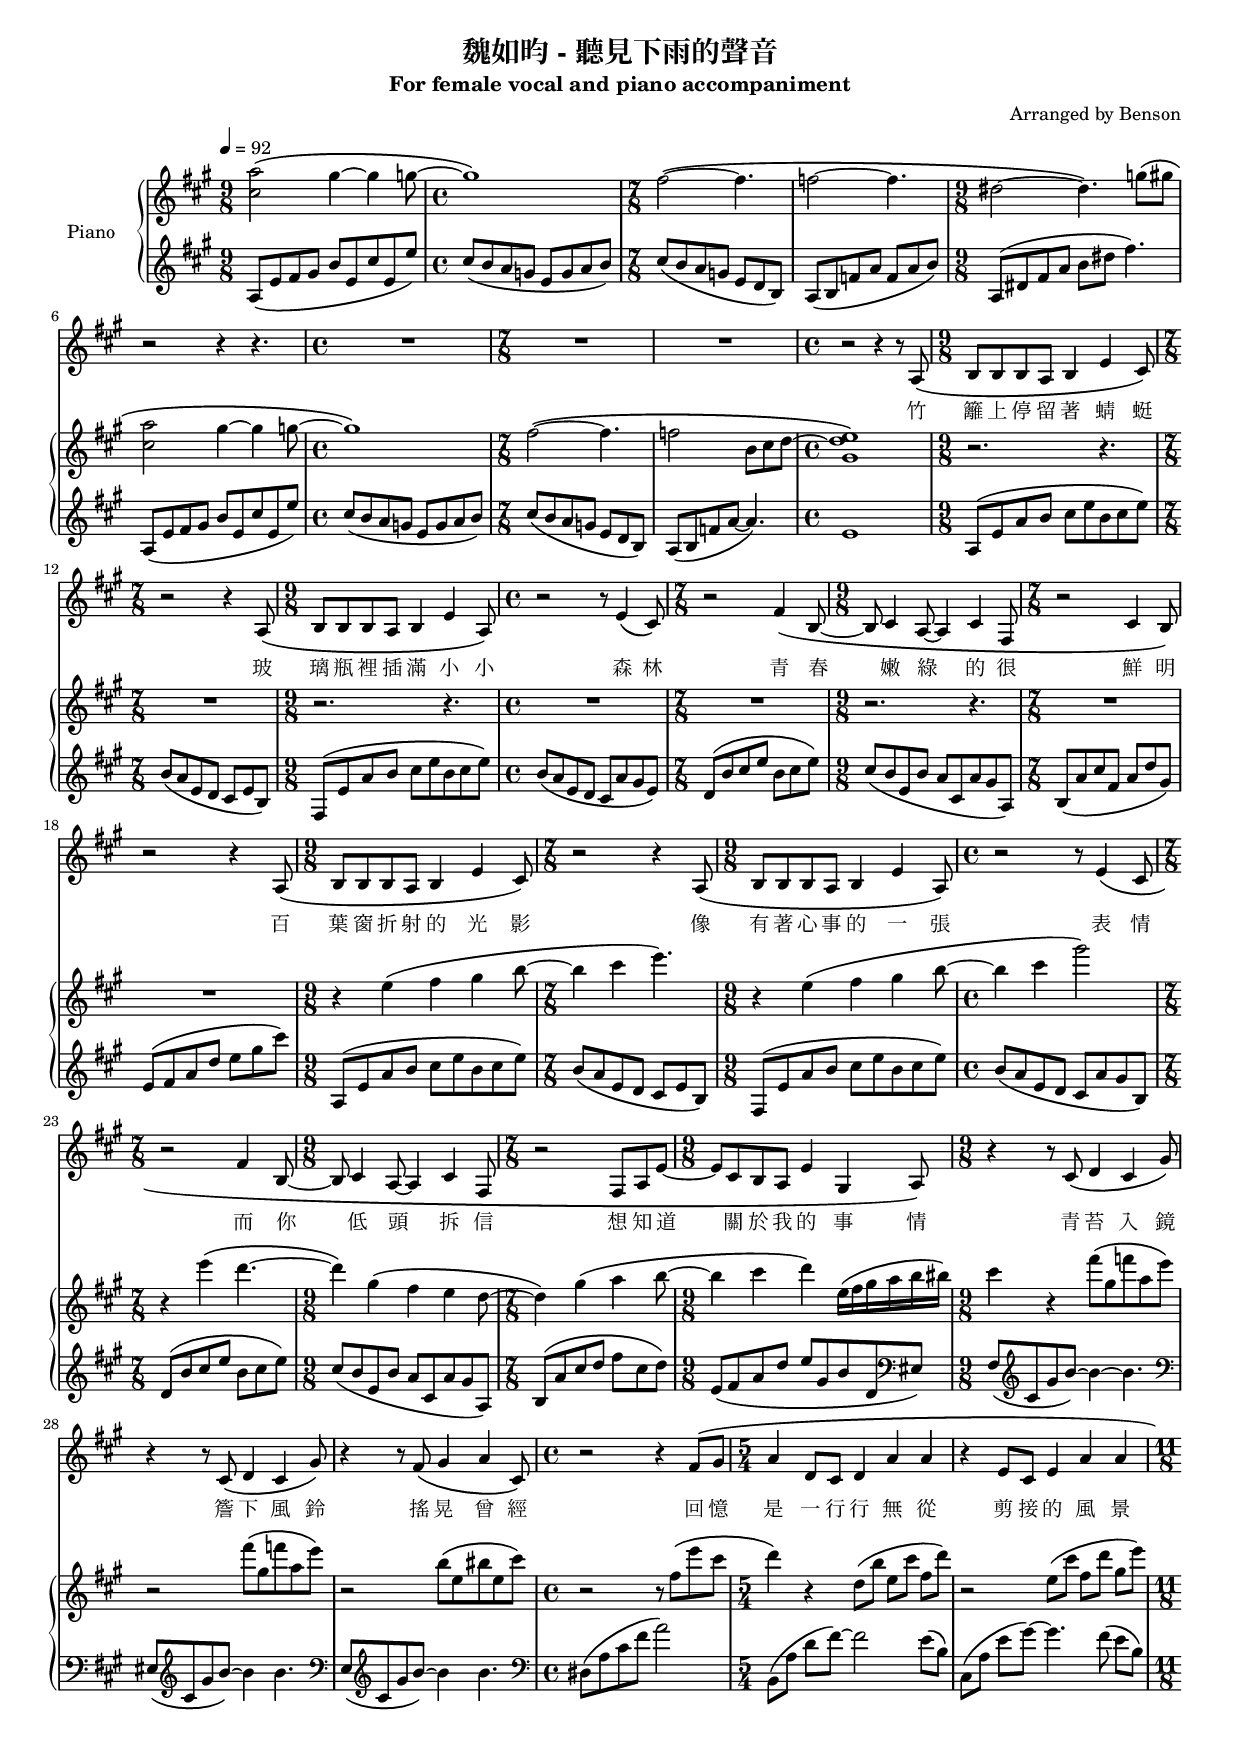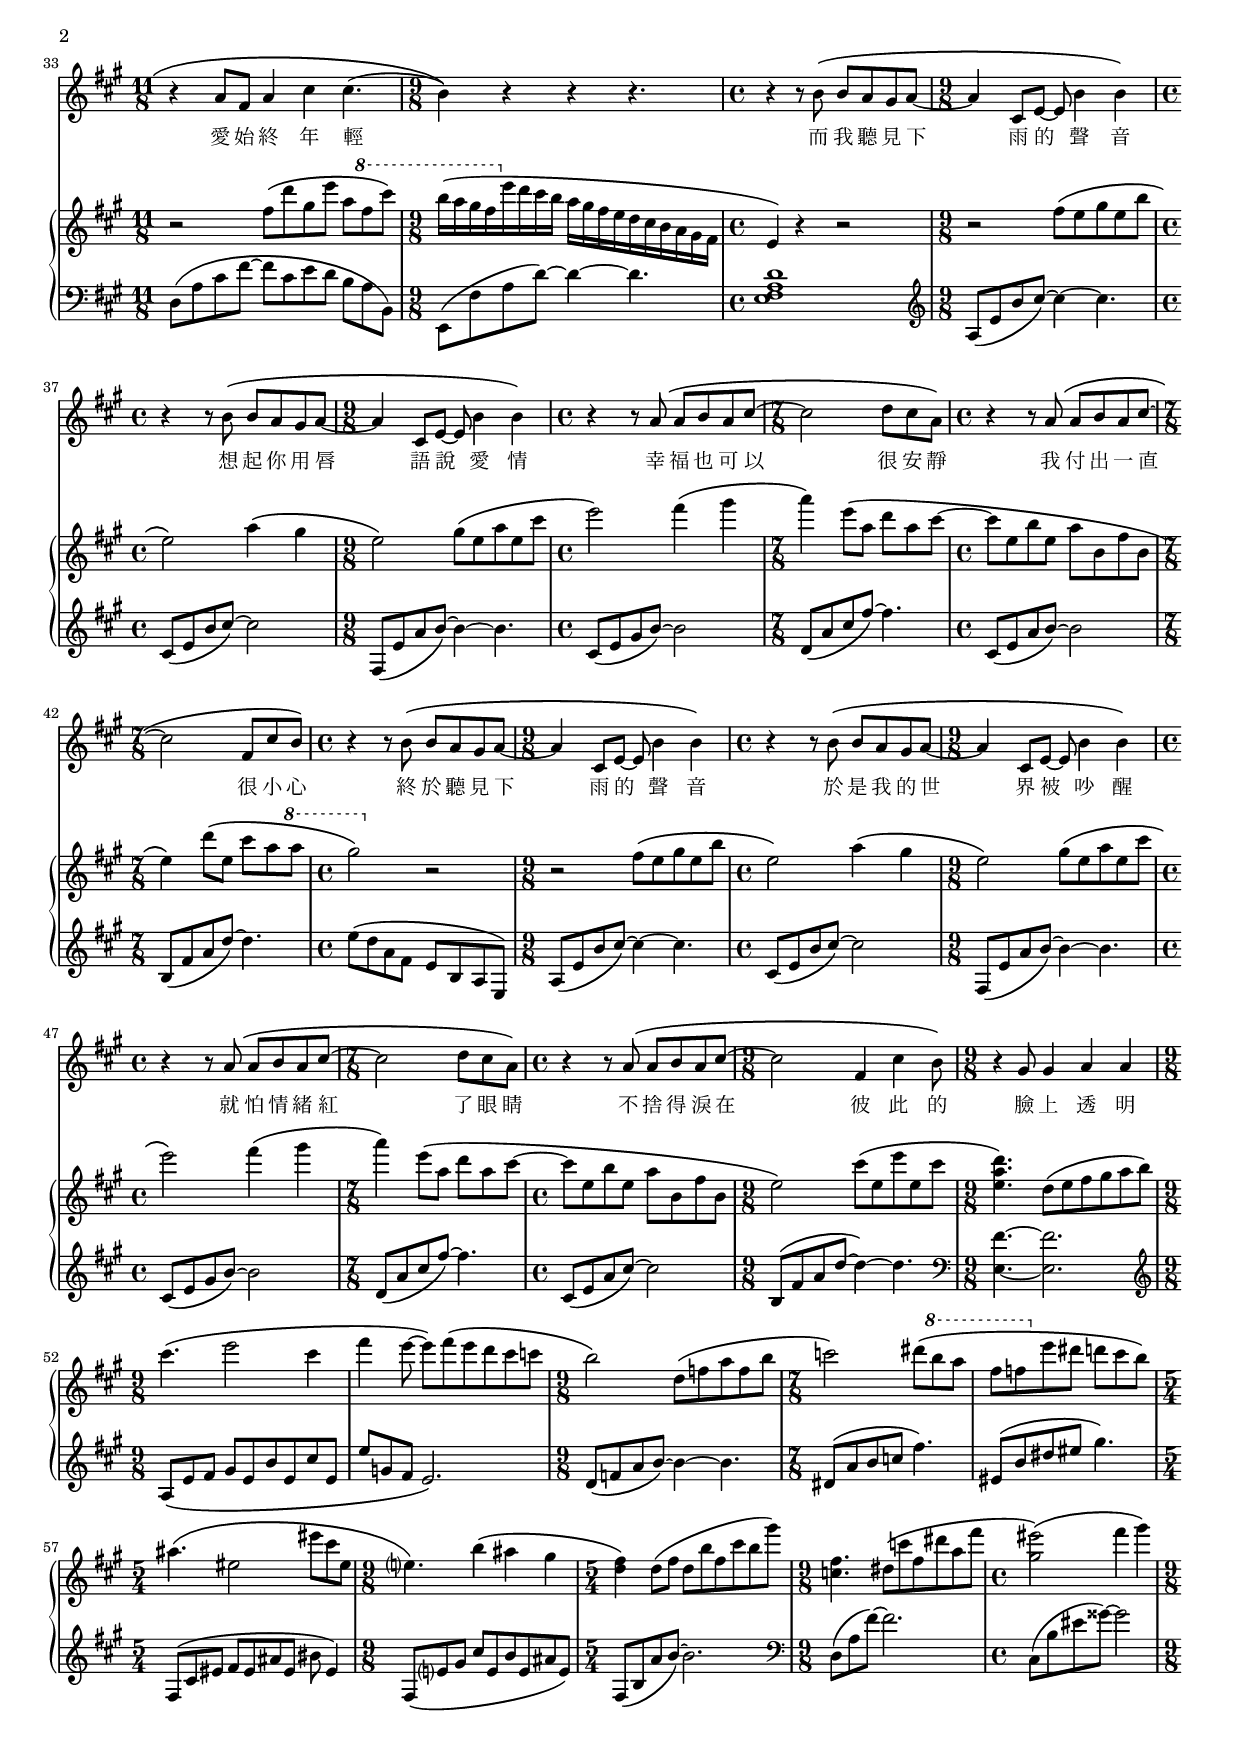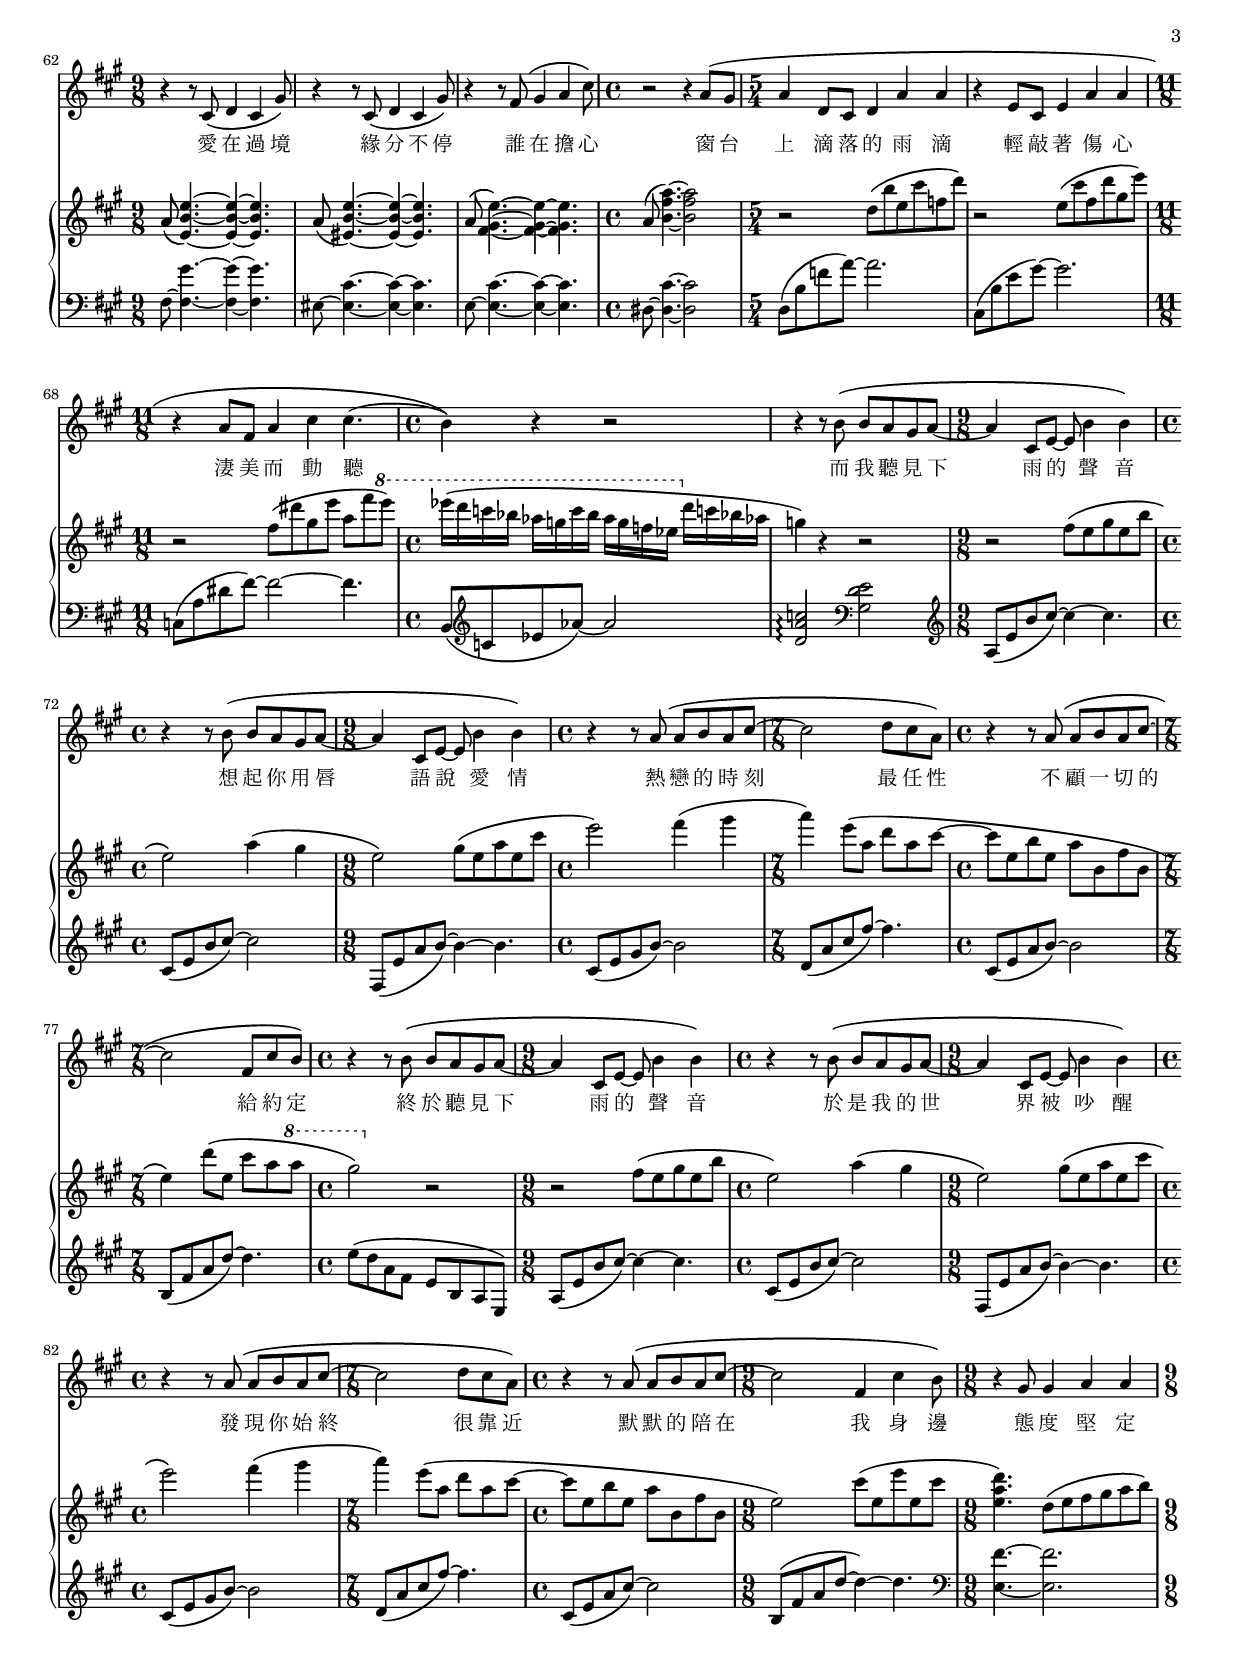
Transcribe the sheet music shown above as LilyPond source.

\version "2.18.2"
\include "articulate.ly"
#(set-global-staff-size 16)

%%%%%%%%%%%%%%%%%%%%%%%%%%%%%%%%%%%%%%%%%%%%%%%%%%%%%%%%%%%%%%%%%%%%%%%%%%%%%%%%%%%%%%%%%%
%%  http://lsr.di.unimi.it/LSR/Item?id=445

%LSR by Jay Anderson.
%modyfied by Simon Albrecht on March 2014.
%=> http://lilypond.1069038.n5.nabble.com/LSR-445-error-td160662.html

#(define (octave-up m t)
 (let* ((octave (1- t))
      (new-note (ly:music-deep-copy m))
      (new-pitch (ly:make-pitch
        octave
        (ly:pitch-notename (ly:music-property m 'pitch))
        (ly:pitch-alteration (ly:music-property m 'pitch)))))
  (set! (ly:music-property new-note 'pitch) new-pitch)
  new-note))

#(define (octavize-chord elements t)
 (cond ((null? elements) elements)
     ((eq? (ly:music-property (car elements) 'name) 'NoteEvent)
       (cons (car elements)
             (cons (octave-up (car elements) t)
                   (octavize-chord (cdr elements) t))))
     (else (cons (car elements) (octavize-chord (cdr elements ) t)))))

#(define (octavize music t)
 (if (eq? (ly:music-property music 'name) 'EventChord)
       (ly:music-set-property! music 'elements (octavize-chord
(ly:music-property music 'elements) t)))
 music)

makeOctaves = #(define-music-function (parser location arg mus) (integer? ly:music?)
 (music-map (lambda (x) (octavize x arg)) (event-chord-wrap! mus)))
%%%%%%%%%%%%%%%%%%%%%%%%%%%%%%%%%%%%%%%%%%%%%%%%%%%%%%%%%%%%%%%%%%%%%%%%%%%%%%%%%%%%%%%%%%

cr = \change Staff = "right"
cl = \change Staff = "left"
rhMark = \markup { 
  \path #0.1 #'((moveto -1 0)(rlineto 0 -1.5)(rlineto 0.5 0))
}

\header {
  title = "魏如昀 - 聽見下雨的聲音"
  subtitle = "For female vocal and piano accompaniment"
  arranger = "Arranged by Benson"
}

meter-nine-four-plus-five = \overrideTimeSignatureSettings
        9/8        % timeSignatureFraction
        1/8        % baseMomentFraction
        #'(4 5)    % beatStructure
        #'()       % beamExceptions
meter-nine-three-plus-six = \overrideTimeSignatureSettings
        9/8        % timeSignatureFraction
        1/8        % baseMomentFraction
        #'(3 6)    % beatStructure
        #'()       % beamExceptions
meter-seven-four-plus-three = \overrideTimeSignatureSettings
        7/8        % timeSignatureFraction
        1/8        % baseMomentFraction
        #'(4 3)    % beatStructure
        #'()       % beamExceptions
meter-eleven-four-plus-three = \overrideTimeSignatureSettings
        11/8        % timeSignatureFraction
        1/8        % baseMomentFraction
        #'(4 4 3)    % beatStructure
        #'()       % beamExceptions
meter-five-episode = \overrideTimeSignatureSettings
        10/8        % timeSignatureFraction
        1/8        % baseMomentFraction
        #'(3 4 3)    % beatStructure
        #'()       % beamExceptions
meter-five-two-plus-three = \overrideTimeSignatureSettings
        5/4        % timeSignatureFraction
        1/4        % baseMomentFraction
        #'(2 3)    % beatStructure
        #'()       % beamExceptions

melody-intro = \relative c {
  \time 9/8
  r2 r4 r4.
  \time 4/4
  R1
  \time 7/8
  R2..
  R2..
  \time 9/8
  r2 r4 r4.

  r2 r4 r4.
  \time 4/4
  R1
  \time 7/8
  R2..
  R2..
}

melody-verse-one = \relative c' {
  \time 4/4
	r2 r4 r8
	a8\(
	\time 9/8
  % \time #'(4 2 3) 9/8
	b8 b b a b4 e cis8\)
	\time 7/8
	r2 r4 a8\(
	\time 9/8
	b8 b b a b4 e a,8\)
	\time 4/4
	r2 r8 e'4\( cis8\)
	\time 7/8
	r2 fis4\( b,8~
	\time 9/8
	b8 cis4 a8~ a4 cis fis,8
	\time 7/8
	r2 cis'4 b8\)

	r2 r4 a8\(
	\time 9/8
	b8 b b a b4 e cis8\)
	\time 7/8
	r2 r4 a8\(
	\time 9/8
	b8 b b a b4 e a,8\)
	\time 4/4
	r2 r8 e'4\( cis8
	\time 7/8
	r2 fis4 b,8~
	\time 9/8
	b8 cis4 a8~ a4 cis fis,8
	\time 7/8
	r2 fis8 a e'~
	\time 9/8
	e8 cis b a e'4 gis, a8\)
}

melody-bridge-two = \relative c' {
	\time 9/8
	r4 r8 cis\( d4 cis gis'8\)
	r4 r8 cis,\( d4 cis gis'8\)
	r4 r8 fis\( gis4 a cis8\)
	\time 4/4
	r2 r4 a8\( gis
	\time 5/4
	a4 d,8 cis d4 a' a
	r4 e8 cis e4 a a
  \time 11/8
	r4 a8 fis a4 cis cis4.(
	\time 4/4
	b4)\)  r4 r2
}

melody-bridge-one = \relative c' {
	\time 9/8
	r4 r8 cis\( d4 cis gis'8\)
	r4 r8 cis,\( d4 cis gis'8\)
	r4 r8 fis\( gis4 a cis,8\)
	\time 4/4
	r2 r4 fis8\( gis
	\time 5/4
	a4 d,8 cis d4 a' a
	r4 e8 cis e4 a a
	\time 11/8
	r4 a8 fis a4 cis cis4.(
	\time 9/8
	b4)\)  r4 r4 r4.
	\time 4/4
}

melody-chorus-one = \relative c'' {
	r4 r8 b\( b a gis a~
	\time 9/8
	a4 cis,8 e~ e b'4 b\)
	\time 4/4
	r4 r8 b\( b a gis a~
	\time 9/8
	a4 cis,8 e~ e b'4 b\)
	\time 4/4
	r4 r8 a\( a b a cis~
	\time 7/8
	cis2 d8 cis a\)
	\time 4/4
	r4 r8 a\( a b a cis~
	\time 7/8
	cis2 fis,8 cis' b\)
	\time 4/4
	r4 r8 b\( b a gis a~
	\time 9/8
	a4 cis,8 e~ e b'4 b\)
	\time 4/4
	r4 r8 b\( b a gis a~
	\time 9/8
	a4 cis,8 e~ e b'4 b\)
	\time 4/4
	r4 r8 a\( a b a cis~
	\time 7/8
	cis2 d8 cis a\)
	\time 4/4
	r4 r8 a\( a b a cis~
	\time 9/8
	cis2 fis,4 cis' b8\)
	r4 gis8 gis4 a a
}

melody-episode = \relative c' {
  \time 9/8
  \repeat unfold 3 {
    r2. r4.
  }
  \time 7/8
  \repeat unfold 2 {
    r2 r4.
  }
  \time 5/4
  r4. r2 r4.
  \time 9/8
  r4. r2.
  \time 5/4
  r4. r2 r4.
  \time 9/8
  r4. r2.
  \time 4/4
  R1
}

melody = \relative c' {
  \meter-nine-four-plus-five
  \meter-seven-four-plus-three
  \meter-eleven-four-plus-three
	\key a \major
	\time 7/8
  \tempo 4 = 92
  \melody-intro
  \melody-verse-one
  \melody-bridge-one
  \melody-chorus-one
  \melody-episode
  \melody-bridge-two
  \melody-chorus-one
}

upper-intro = \relative c''' {
  \time 9/8
  <a cis,>2\( gis4~ gis g8~ 
  \time 4/4
  g1\)
  \time 7/8
  fis2~\( fis4.
  f2~ f4.
  \time 9/8
  dis2~ dis4.\) g8\( gis

  <a cis,>2 gis4~ gis g8~ 
  \time 4/4
  g1\)
  \time 7/8
  fis2~\( fis4.
  f2 b,8 cis d~
  \time 4/4
  <e d gis,>1\)
}

lower-intro = \relative c' {
  \clef treble
  \time 9/8
  a8\( e' fis gis b e, cis' e, e'\)
  \time 4/4
  cis8\( b a g e g a b\)
  \time 7/8
  cis8\( b a g e d b\)
  a8\( b f' a f a b\)
  \time 9/8
  a,8\( dis fis a b dis fis4.\)

  a,,8\( e' fis gis b e, cis' e, e'\)
  \time 4/4
  cis8\( b a g e g a b\)
  \time 7/8
  cis8\( b a g e d b\)
  a8\( b f' a~ a4.\)
  \time 4/4
  e1
}

upper-verse-one = \relative c' {
  \time 9/8
  r2. r4.
  \time 7/8
  R2..
  \time 9/8
  r2. r4.
  \time 4/4
  R1
  \time 7/8
  R2..
  \time 9/8
  r2. r4.
  \time 7/8
  R2..
  R2..
}

upper-verse-one-b = \relative c'' {
  \time 9/8
  r4 e\( fis gis b8~
  \time 7/8
  b4 cis e4.\)
  \time 9/8
  r4 e,\( fis gis b8~
  \time 4/4
  b4 cis gis'2\)
  \time 7/8
  r4 e\( d4.~
  \time 9/8
  d4\) gis,\( fis e d8~
  \time 7/8
  d4\) gis\( a b8~
  \time 9/8
  b4 cis d\) e,16\( fis gis a b bis\)
}

lower-verse-one = \relative c' {
  \time 9/8
  a8\( e' a b cis e b cis e\)
  \time 7/8
  b8\( a e d cis e b\)
  \time 9/8
  fis8\( e' a b cis e b cis e\)
  \time 4/4
  b8\( a e d cis a' gis e\)
  \time 7/8
  d8\( b' cis e b cis e\)
  \time 9/8
  cis\( b e, b' a cis, a' gis a,\)
  \time 7/8
  b8\( a' cis fis, a d gis,\)
  e8\( fis a d e gis cis\)
}

lower-verse-one-b = \relative c' {
  \time 9/8
  a8\( e' a b cis e b cis e\)
  \time 7/8
  b8\( a e d cis e b\)
  \time 9/8
  fis8\( e' a b cis e b cis e\)
  \time 4/4
  b8\( a e d cis a' gis b,\)
  \time 7/8
  d8\( b' cis e b cis e\)
  \time 9/8
  cis8\( b e, b' a cis, a' gis a,\)
  \time 7/8
  b8\( a' cis d fis cis d\)
  \time 9/8
  e,8\( fis a d e gis, b d, \clef bass eis,\)
}

upper-bridge-one = \relative c''' {
  \time 9/8
  cis4 r fis8\( gis, f' a, e'\)
  r2 fis8\( gis, f' a, e'\)
  r2 b8\( e, bis' e, cis'\)
  \time 4/4
  r2 r8 fis,\( e' cis
  \time 5/4
  d4\) r d,8\( b' e, cis' fis, d'\)
  r2 e,8\( cis' fis, d' gis, e'\)
  \time 11/8
  r2 fis,8\( d' gis, e' a, \ottava #1 fis' cis'\)
  \time 9/8
  b16\( a gis fis \ottava #0 e d cis b a gis fis e d cis b a gis fis
  \time 4/4
  e4\) r r2
}

lower-bridge-one = \relative c {
  \time 9/8
  \clef bass
  fis8\( \clef treble cis' gis' b~\) b4~ b4.
  \clef bass
  eis,,8\( \clef treble cis' gis' b~\) b4 b4.
  \clef bass e,,8\( \clef treble cis' gis' b~\) b4 b4.
  \time 4/4
  \clef bass dis,,8\( a' cis fis a2\)
  \time 5/4
  b,,8\( a' d fis~\) fis2 e8\( b\)
  cis,8\( a' e' gis~\) gis4. fis8\( e b\)
  \time 11/8
  d,8\( a' cis fis~ fis8 cis e d b a b,\)
  \time 9/8
  e, 8\( fis' a d~\) d4~ d4.
  \time 4/4
  <e, fis a d>1
}

upper-chorus-one = \relative c' {
  \meter-nine-four-plus-five
  \time 9/8
  r2 fis'8\( e gis e b'
  \time 4/4
  e,2\) a4\( gis
  \time 9/8
  e2\) gis8\( e a e cis'
  \time 4/4
  e2\) fis4\( gis
  \time 7/8
  a4\) e8\( a, d a cis~
  \time 4/4
  cis8 e, b' e, a b, fis' b,
  \time 7/8
  e4\) d'8\( e, cis' a \ottava #1 a'
  \time 4/4
  gis2\) \ottava #0 r2
  \time 9/8
  r2 fis,8\( e gis e b'
  \time 4/4
  e,2\) a4\( gis
  \time 9/8
  e2\) gis8\( e a e cis'
  \time 4/4
  e2\) fis4\( gis
  \time 7/8
  a4\) e8\( a, d a cis~
  \time 4/4
  cis8 e, b' e, a b, fis' b,
  \time 9/8
  e2\) cis'8\( e, e' e, cis'
  \meter-nine-three-plus-six
  \time 9/8
  <e, a d>4.\) d8\( e fis gis a b\)
  \meter-nine-four-plus-five
  \time 9/8
}

lower-chorus-one = \relative c' {
  \time 9/8
  \clef treble
  a8\( e' b' cis~\) cis4~ cis4.
  \time 4/4
  cis,8\( e b' cis~\) cis2
  \time 9/8
  fis,,8\(  e' a b~\) b4~ b4.
  \time 4/4
  cis,8\( e gis b~\) b2
  \time 7/8
  d,8\( a' cis fis~\) fis4.
  \time 4/4
  cis,8\( e a b~\) b2
  \time 7/8
  b,8\( fis' a d~\) d4.
  \time 4/4
  e8\( d a fis e b a e\)
  \time 9/8
  a8\( e' b' cis~\) cis4~ cis4.
  \time 4/4
  cis,8\( e b' cis~\) cis2
  \time 9/8
  fis,,8\( e' a b~\) b4~ b4.
  \time 4/4
  cis,8\( e gis b~\) b2
  \time 7/8
  d,8\( a' cis fis~\) fis4.
  \time 4/4
  cis,8\( e a cis~\) cis2
  \time 9/8
  b,8\( fis' a d~ d4~\) d4.
  \clef bass
  <e,, fis'>4.~ q2.
}

upper-episode = \relative c''' {
  \time 9/8
  cis4.\( e2 cis4
  \meter-nine-three-plus-six
  fis4 e8~ e\) fis\( e d cis c
  \meter-nine-four-plus-five
  b2\) d,8\( f a f b
  \time 7/8
  c2\) dis8\(
  \ottava #1
  b' a
  fis8 f \ottava #0 e dis d cis b\)
  \time 5/4
  ais4.\( eis2 eis'8[ cis eis,]
  \time 9/8
  e?4.\) b'4\( ais gis
  \time 5/4
  <d fis>4\) d8\( fis d b' fis cis' b gis'\)
  \time 9/8
  <fis, c>4. dis8\( c' fis, dis' a fis'
  \time 4/4
  <eis gis,>2\)\( fis4 gis\)
}

lower-episode = \relative c' {
  \meter-nine-three-plus-six
  \time 9/8
  \clef treble
  a8\( e' fis gis e b' e, cis' e,
  e'8 g, fis e2.\)
  \meter-nine-four-plus-five
  \time 9/8
  d8\( f a b~\) b4~ b4.
  \time 7/8
  dis,8\( a' b c fis4.\)
  eis,8\( b' dis eis gis4.\)
  \time 5/4
  fis,,8[\( cis' eis] fis[ eis ais eis] bis' eis,4\)
  \meter-nine-three-plus-six
  \time 9/8
  fis,8\( e'? gis cis e, b' e, ais e\)
  \meter-five-two-plus-three
  \time 5/4
  fis,8\( b a' b~\) b2.
  \time 9/8
  \clef bass d,,8\( a' fis'~\) fis2.
  \time 4/4
  cis,8\( b' eis gisis~\) gisis2

}

upper-bridge-two = \relative c'' {
  \time 9/8
  a8\( <e b' e>4.~\) q4~ q4.
  a8\( <eis b' e>4.~\) q4~ q4.
  a8\( <fis gis e'>4.~\) q4~ q4.
  \time 4/4
  a8\( <b fis' a>4.~\) q2
  \time 5/4
  r2 d8\( b' e, cis' f, d'\)
  r2 e,8\( cis' fis, d' gis, e'\)
  \time 11/8
  r2 fis,8\( dis' gis, e' a, fis' \ottava #1 e'\)
  \time 4/4
  ees16\( d c bes aes g c bes aes g f ees \ottava #0 d c bes aes
  g4\) r4 r2
}

lower-bridge-two = \relative c {
  \clef bass
  \time 9/8
  fis8~ <fis gis'>4.~ q4~ q4.
  eis8~ <eis cis'>4.~ q4~ q4.
  e8~ <e cis'>4.~ q4~ q4.
  \time 4/4
  dis8~ <dis cis'>4.~ q2
  \time 5/4
  d8\( b' f' a~\) a2.
  cis,,8\( b' e gis~\) gis2.
  \time 11/8
  c,,8\( a' dis fis~\) fis2~ fis4.
  \time 4/4
  b,,8\(
  \clef treble
  c' ees aes~\) aes2
  <d, a' c>2\arpeggio
  \clef bass <gis, d' e>
}

upper = \relative c' {
  \meter-nine-four-plus-five
  \meter-seven-four-plus-three
  \meter-eleven-four-plus-three
  \clef treble
  \tempo 4 = 92
  \key a \major
  \upper-intro
  \upper-verse-one
  \upper-verse-one-b
  \upper-bridge-one
  \upper-chorus-one
  \upper-episode
  \upper-bridge-two
  \upper-chorus-one
  % \bar "|."
}

lower = \relative c {
  \meter-nine-four-plus-five
  \meter-seven-four-plus-three
  \meter-eleven-four-plus-three
  \clef treble
  \time 7/8
  \key a \major
  \lower-intro
  \lower-verse-one
  \lower-verse-one-b
  \lower-bridge-one
  \lower-chorus-one
  \lower-episode
  \lower-bridge-two
  \lower-chorus-one
  % \bar "|."
}

pedals = {
  % verse one
  s2..
  s1\sustainOn
  s1
  s1\sustainOff\sustainOn
  s1
  s2..\sustainOff\sustainOn
  s2.\sustainOff\sustainOn s4.
  s2..\sustainOff\sustainOn
  s2..\sustainOff\sustainOn

  s1\sustainOn
  s1
  s1\sustainOff\sustainOn
  s1
  s2..\sustainOff\sustainOn
  s2.\sustainOff\sustainOn s4.
  s2..\sustainOff\sustainOn
  s2\sustainOff\sustainOn s4\sustainOff\sustainOn s4.

  % bridge
  s2.\sustainOff\sustainOn s4.
  s2.\sustainOff\sustainOn s4.
  s2.\sustainOff\sustainOn s4.
  s1\sustainOff\sustainOn
  s2.\sustainOff\sustainOn s2
  s2.\sustainOff\sustainOn s2
  s2.\sustainOff\sustainOn s4 s4.
  s2.\sustainOff\sustainOn s4.
  s1\sustainOff

  % chorus
  s2.\sustainOn s4.
  s1\sustainOff\sustainOn
  s2.\sustainOff\sustainOn s4.
  s1\sustainOff\sustainOn
  s2..\sustainOff\sustainOn
  s1\sustainOff\sustainOn
  s2..\sustainOff\sustainOn
  s1\sustainOff\sustainOn

  s2.\sustainOff\sustainOn s4.
  s1\sustainOff\sustainOn
  s2.\sustainOff\sustainOn s4.
  s1\sustainOff\sustainOn
  s2..\sustainOff\sustainOn
  s1\sustainOff\sustainOn
  s2.\sustainOff\sustainOn s4.
  s2.\sustainOff\sustainOn s4.

  % episode
  s2.\sustainOff\sustainOn s4.
  s2.\sustainOff\sustainOn s4.
  s2.\sustainOff\sustainOn s4.
  s2..\sustainOff\sustainOn
  s2..\sustainOff\sustainOn
  s2.\sustainOff\sustainOn s2
  s2.\sustainOff\sustainOn s4.
  s2.\sustainOff\sustainOn s2
  s2.\sustainOff\sustainOn s4.
  s1\sustainOff\sustainOn

  % bridge
  s2.\sustainOff\sustainOn s4.
  s2.\sustainOff\sustainOn s4.
  s2.\sustainOff\sustainOn s4.
  s1\sustainOff\sustainOn
  s2.\sustainOff\sustainOn s2
  s2.\sustainOff\sustainOn s2
  s2.\sustainOff\sustainOn s4 s4.
  s2.\sustainOff\sustainOn s4.
  s1\sustainOff\sustainOn

  % chorus
  s2.\sustainOff\sustainOn s4.
  s1\sustainOff\sustainOn
  s2.\sustainOff\sustainOn s4.
  s1\sustainOff\sustainOn
  s2..\sustainOff\sustainOn
  s1\sustainOff\sustainOn
  s2..\sustainOff\sustainOn
  s1\sustainOff\sustainOn

  s2.\sustainOff\sustainOn s4.
  s1\sustainOff\sustainOn
  s2.\sustainOff\sustainOn s4.
  s1\sustainOff\sustainOn
  s2..\sustainOff\sustainOn
  s1\sustainOff\sustainOn
  s2.\sustainOff\sustainOn s4.
  s2.\sustainOff\sustainOn s4.

}

dynamics = {
}

lyricsmain = \lyricmode {
  竹 籬 上 停 留 著 蜻 蜓
  玻 璃 瓶 裡 插 滿 小 小 森 林
  青 春 嫩 綠 的 很 鮮 明
  百 葉 窗 折 射 的 光 影
  像 有 著 心 事 的 一 張 表 情
  而 你 低 頭 拆 信
  想 知 道 關 於 我 的 事 情
  青 苔 入 鏡 簷 下 風 鈴 搖 晃 曾 經
  回 憶 是 一 行 行 無 從
  剪 接 的 風 景 愛 始 終 年 輕
  而 我 聽 見 下 雨 的 聲 音
  想 起 你 用 唇 語 說 愛 情
  幸 福 也 可 以 很 安 靜
  我 付 出 一 直 很 小 心
  終 於 聽 見 下 雨 的 聲 音
  於 是 我 的 世 界 被 吵 醒
  就 怕 情 緒 紅 了 眼 睛
  不 捨 得 淚 在 彼 此 的 臉 上 透 明
  愛 在 過 境 緣 分 不 停 誰 在 擔 心
  窗 台 上 滴 落 的 雨 滴
  輕 敲 著 傷 心 淒 美 而 動 聽
  而 我 聽 見 下 雨 的 聲 音
  想 起 你 用 唇 語 說 愛 情
  熱 戀 的 時 刻 最 任 性
  不 顧 一 切 的 給 約 定
  終 於 聽 見 下 雨 的 聲 音
  於 是 我 的 世 界 被 吵 醒
  發 現 你 始 終 很 靠 近
  默 默 的 陪 在 我 身 邊 態 度 堅 定
}

\paper {
  page-breaking = #ly:page-turn-breaking
}
\score {
  <<
    \new Staff = "melodystaff" <<
      \set Staff.instrumentName = #"Vocal"
      \new Voice = "melody" {
        \melody
      }
      \context Lyrics = "lyrics" { \lyricsto "melody" { \lyricsmain } }
    >>
    \new PianoStaff <<
      \set PianoStaff.instrumentName = #"Piano"
      \new Staff = "right" {
        \upper
        % \articulate << \upper \pedals >>
      }
      \new Dynamics = "Dynamics_pf" \dynamics
      \new Staff = "left" {
        \lower
        % \articulate << \lower \pedals >>
      }
    >>
  >>
  \layout {
    \context {
      % add the RemoveEmptyStaffContext that erases rest-only staves
      \Staff \RemoveEmptyStaves
    }
    \context {
      % add the RemoveEmptyStaffContext that erases rest-only staves
      % \Dynamics \RemoveEmptyStaves
    }
    \context {
      \Score
      % Remove all-rest staves also in the first system
      \override VerticalAxisGroup.remove-first = ##t
      % If only one non-empty staff in a system exists, still print the starting bar
      \override SystemStartBar.collapse-height = #1
    }
    \context {
      \ChordNames
      \override ChordName #'font-size = #-3
    }
  }
}

\score {
  <<
    \new Staff = "melodystaff" <<
      \set Staff.midiInstrument = #"electric guitar (clean)"
      \set Staff.instrumentName = #"Vocal"
      \set Staff.midiMinimumVolume = #0.9
      \set Staff.midiMaximumVolume = #1
      \new Voice = "melody" {
        \melody
      }
      \context Lyrics = "lyrics" { \lyricsto "melody" { \lyricsmain } }
    >>
    \new PianoStaff <<
      \set PianoStaff.instrumentName = #"Piano"
      \new Staff = "right" {
        \set Staff.midiInstrument = #"acoustic grand"
        \set Staff.midiMinimumVolume = #0.6
        \set Staff.midiMaximumVolume = #0.7
        % \upper
        \articulate << \upper \pedals >>
      }
      \new Dynamics = "Dynamics_pf" \dynamics
      \new Staff = "left" {
        \set Staff.midiInstrument = #"acoustic grand"
        \set Staff.midiMinimumVolume = #0.6
        \set Staff.midiMaximumVolume = #0.7
        % \lower
        \articulate << \lower \pedals >>
      }
    >>
  >>
  \midi {
    \context {
      \ChordNameVoice \remove Note_performer
    }
  }
}

\book {
\bookOutputSuffix "no-vocal"
\score {
  <<
    \new PianoStaff <<
      \set PianoStaff.instrumentName = #"Piano"
      \new Staff = "right" {
        \set Staff.midiInstrument = #"acoustic grand"
        \set Staff.midiMinimumVolume = #0.3
        \set Staff.midiMaximumVolume = #0.7
        \articulate << \upper \pedals >>
      }
      \new Dynamics = "Dynamics_pf" \dynamics
      \new Staff = "left" {
        \set Staff.midiInstrument = #"acoustic grand"
        \set Staff.midiMinimumVolume = #0.3
        \set Staff.midiMaximumVolume = #0.7
        \articulate << \lower \pedals >>
      }
    >>
  >>
  \midi {
    \context {
      \ChordNameVoice \remove Note_performer
    }
  }
}
}
